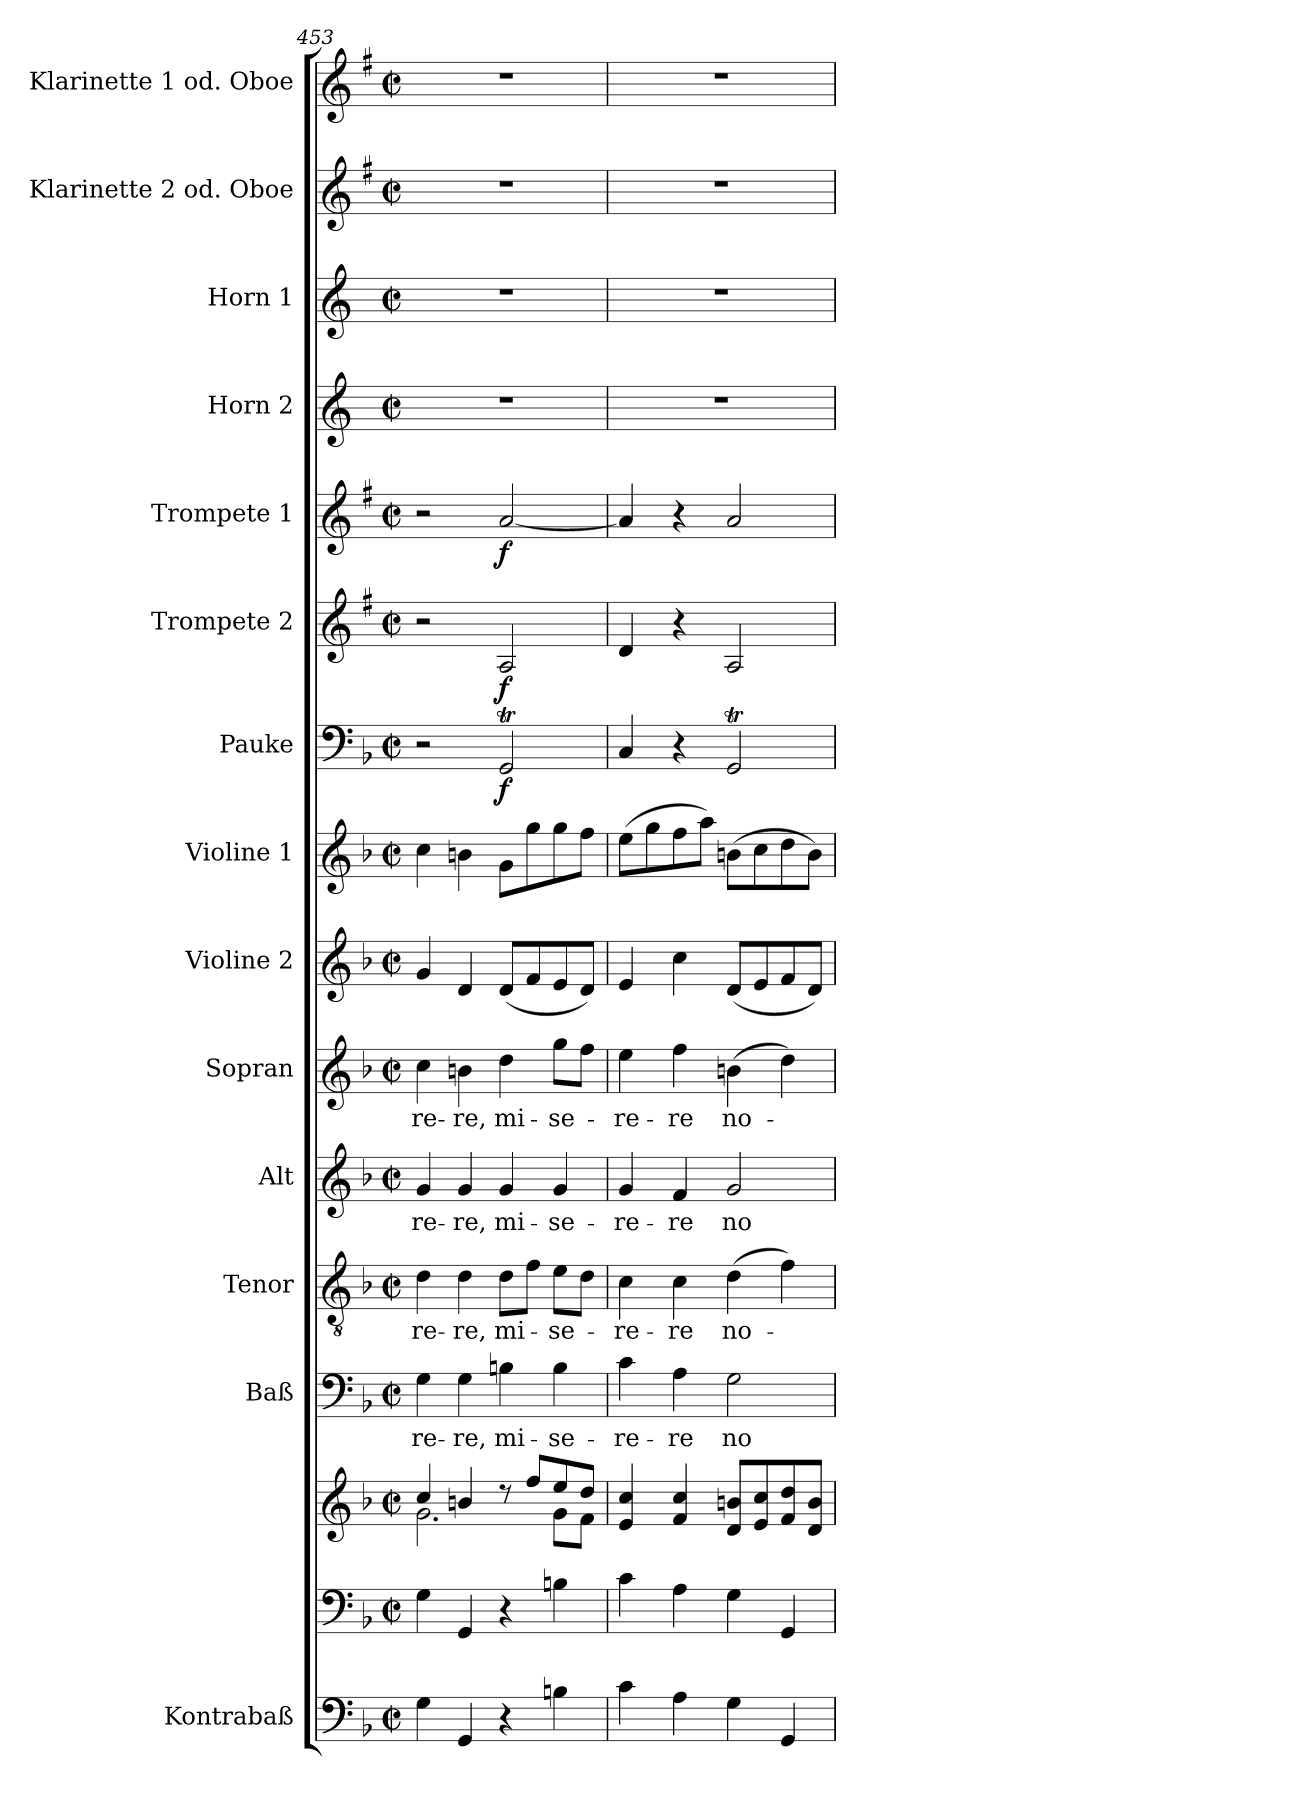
**kern	**kern	**kern	**kern	**text	**kern	**text	**kern	**text	**kern	**text	**kern	**kern	**kern	**dynam	**kern	**dynam	**kern	**dynam	**kern	**kern	**kern	**kern
*part15	*part14	*part14	*part13	*part13	*part12	*part12	*part11	*part11	*part10	*part10	*part9	*part8	*part7	*part7	*part6	*part6	*part5	*part5	*part4	*part3	*part2	*part1
*staff16	*staff15	*staff14	*staff13	*staff13	*staff12	*staff12	*staff11	*staff11	*staff10	*staff10	*staff9	*staff8	*staff7	*staff7	*staff6	*staff6	*staff5	*staff5	*staff4	*staff3	*staff2	*staff1
*I"Kontrabaß	*	*	*I"Baß	*	*I"Tenor	*	*I"Alt	*	*I"Sopran	*	*I"Violine 2	*I"Violine 1	*I"Pauke	*	*I"Trompete 2	*	*I"Trompete 1	*	*I"Horn 2	*I"Horn 1	*I"Klarinette 2 od. Oboe	*I"Klarinette 1 od. Oboe
*	*	*	*	*	*	*	*	*	*	*	*	*	*	*	*I'Tpt	*	*I'Tpt	*	*I'Hn	*I'Hn	*	*
*clefF4	*clefF4	*clefG2	*clefF4	*	*clefGv2	*	*clefG2	*	*clefG2	*	*clefG2	*clefG2	*clefF4	*	*clefG2	*	*clefG2	*	*clefG2	*clefG2	*clefG2	*clefG2
*ITrd7c12	*	*	*	*	*	*	*	*	*	*	*	*	*	*	*ITrd1c2	*	*ITrd1c2	*	*ITrd4c7	*ITrd4c7	*ITrd1c2	*ITrd1c2
*k[b-]	*k[b-]	*k[b-]	*k[b-]	*	*k[b-]	*	*k[b-]	*	*k[b-]	*	*k[b-]	*k[b-]	*k[b-]	*	*k[b-]	*	*k[b-]	*	*k[b-]	*k[b-]	*k[b-]	*k[b-]
*F:	*F:	*F:	*F:	*	*F:	*	*F:	*	*F:	*	*F:	*F:	*F:	*	*F:	*	*F:	*	*F:	*F:	*F:	*F:
*M2/2	*M2/2	*M2/2	*M2/2	*	*M2/2	*	*M2/2	*	*M2/2	*	*M2/2	*M2/2	*M2/2	*	*M2/2	*	*M2/2	*	*M2/2	*M2/2	*M2/2	*M2/2
*met(c|)	*met(c|)	*met(c|)	*met(c|)	*	*met(c|)	*	*met(c|)	*	*met(c|)	*	*met(c|)	*met(c|)	*met(c|)	*	*met(c|)	*	*met(c|)	*	*met(c|)	*met(c|)	*met(c|)	*met(c|)
=453	=453	=453	=453	=453	=453	=453	=453	=453	=453	=453	=453	=453	=453	=453	=453	=453	=453	=453	=453	=453	=453	=453
*	*	*^	*	*	*	*	*	*	*	*	*	*	*	*	*	*	*	*	*	*	*	*
!	!	!	!	!	!LO:LY:b	!	!LO:LY:b	!	!LO:LY:b	!	!LO:LY:b	!	!	!	!	!	!	!	!	!	!	!	!
4GG\	4G\	4cc/	2.g\	4G\	-re-	4d\	-re-	4g/	-re-	4cc\	-re-	4g/	4cc\	2r	.	2r	.	2r	.	1r	1r	1r	1r
!	!	!	!	!	!LO:LY:b	!	!LO:LY:b	!	!LO:LY:b	!	!LO:LY:b	!	!	!	!	!	!	!	!	!	!	!	!
4GGG/	4GG/	4bn/	.	4G\	-re,	4d\	-re,	4g/	-re,	4bn\	-re,	4d/	4bn\	.	.	.	.	.	.	.	.	.	.
!	!	!	!	!	!LO:LY:b	!	!LO:LY:b	!	!LO:LY:b	!	!LO:LY:b	!	!	!	!LO:DY:b	!	!LO:DY:b	!	!LO:DY:b	!	!	!	!
4r	4r	8rcc	.	4Bn\	mi-	8d\L	mi-	4g/	mi-	4dd\	mi-	(<8d/L	8g\L	2GGT/	f	2G/	f	[2g/	f	.	.	.	.
.	.	8ff/L	.	.	.	8f\J	.	.	.	.	.	8f/	8gg\	.	.	.	.	.	.	.	.	.	.
!	!	!	!	!	!LO:LY:b	!	!LO:LY:b	!	!LO:LY:b	!	!LO:LY:b	!	!	!	!	!	!	!	!	!	!	!	!
4BBn\	4Bn\	8ee/	8g\L	4B\	-se-	8e\L	-se-	4g/	-se-	8gg\L	-se-	8e/	8gg\	.	.	.	.	.	.	.	.	.	.
.	.	8dd/J	8f\J	.	.	8d\J	.	.	.	8ff\J	.	8d/J)	8ff\J	.	.	.	.	.	.	.	.	.	.
=454	=454	=454	=454	=454	=454	=454	=454	=454	=454	=454	=454	=454	=454	=454	=454	=454	=454	=454	=454	=454	=454	=454	=454
!	!	!	!	!	!LO:LY:b	!	!LO:LY:b	!	!LO:LY:b	!	!LO:LY:b	!	!	!	!	!	!	!	!	!	!	!	!
*	*	*v	*v	*	*	*	*	*	*	*	*	*	*	*	*	*	*	*	*	*	*	*	*
4C\	4c\	4e/ 4cc/	4c\	-re-	4c\	-re-	4g/	-re-	4ee\	-re-	4e/	(>8ee\L	4C/	.	4c/	.	4g/]	.	1r	1r	1r	1r
.	.	.	.	.	.	.	.	.	.	.	.	8gg\	.	.	.	.	.	.	.	.	.	.
!	!	!	!	!LO:LY:b	!	!LO:LY:b	!	!LO:LY:b	!	!LO:LY:b	!	!	!	!	!	!	!	!	!	!	!	!
4AA\	4A\	4f/ 4cc/	4A\	-re	4c\	-re	4f/	-re	4ff\	-re	4cc\	8ff\	4r	.	4r	.	4r	.	.	.	.	.
.	.	.	.	.	.	.	.	.	.	.	.	8aa\J)	.	.	.	.	.	.	.	.	.	.
!	!	!	!	!LO:LY:b	!	!LO:LY:b	!	!LO:LY:b	!	!LO:LY:b	!	!	!	!	!	!	!	!	!	!	!	!
4GG\	4G\	8d/ 8bn/L	2G\	no-	(>4d\	no-	2g/	no-	(>4bn\	no-	(<8d/L	(>8bn\L	2GGT/	.	2G/	.	2g/	.	.	.	.	.
.	.	8e/ 8cc/	.	.	.	.	.	.	.	.	8e/	8cc\	.	.	.	.	.	.	.	.	.	.
4GGG/	4GG/	8f/ 8dd/	.	.	4f\)	.	.	.	4dd\)	.	8f/	8dd\	.	.	.	.	.	.	.	.	.	.
.	.	8d/ 8b/J	.	.	.	.	.	.	.	.	8d/J)	8b\J)	.	.	.	.	.	.	.	.	.	.
=	=	=	=	=	=	=	=	=	=	=	=	=	=	=	=	=	=	=	=	=	=	=
*-	*-	*-	*-	*-	*-	*-	*-	*-	*-	*-	*-	*-	*-	*-	*-	*-	*-	*-	*-	*-	*-	*-
